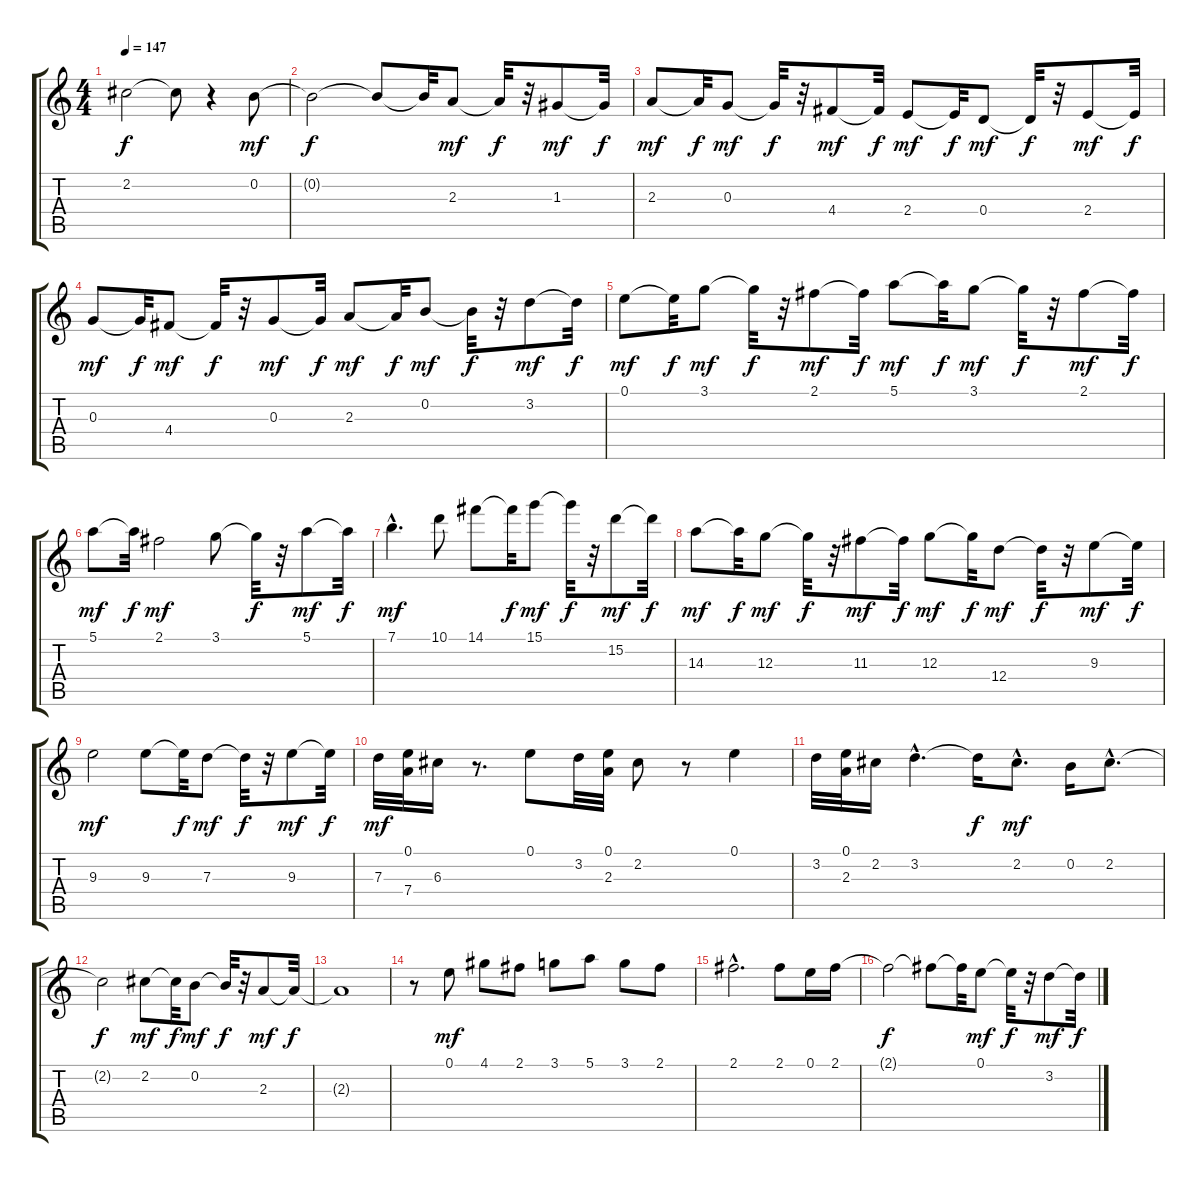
\track "" {instrument distortionguitar}
\staff {score tabs}
\tuning (E4 B3 G3 D3 A2 E2) {hide}
\ts (4 4)
\tempo 147
\clef g2
\ks c
2.2{t}.2{dy f} 2.2{t}.8 r.4 0.2.8{dy mf} |
0.2{t}.2{dy f} 0.2{t}.8 0.2{t}.32 2.3.8{dy mf} 2.3{t}.32{dy f} r.32 1.3.8{dy mf} 1.3{t}.32{dy f} |
2.3.8{dy mf} 2.3{t}.32{dy f} 0.3.8{dy mf} 0.3{t}.32{dy f} r.32 4.4.8{dy mf} 4.4{t}.32{dy f} 2.4.8{dy mf} 2.4{t}.32{dy f} 0.4.8{dy mf} 0.4{t}.32{dy f} r.32 2.4.8{dy mf} 2.4{t}.32{dy f} |
0.3.8{dy mf} 0.3{t}.32{dy f} 4.4.8{dy mf} 4.4{t}.32{dy f} r.32 0.3.8{dy mf} 0.3{t}.32{dy f} 2.3.8{dy mf} 2.3{t}.32{dy f} 0.2.8{dy mf} 0.2{t}.32{dy f} r.32 3.2.8{dy mf} 3.2{t}.32{dy f} |
0.1.8{dy mf} 0.1{t}.32{dy f} 3.1.8{dy mf} 3.1{t}.32{dy f} r.32 2.1.8{dy mf} 2.1{t}.32{dy f} 5.1.8{dy mf} 5.1{t}.32{dy f} 3.1.8{dy mf} 3.1{t}.32{dy f} r.32 2.1.8{dy mf} 2.1{t}.32{dy f} |
5.1.8{dy mf} 5.1{t}.32{dy f} 2.1.2{dy mf} 3.1.8 3.1{t}.32{dy f} r.32 5.1.8{dy mf} 5.1{t}.32{dy f} |
7.1{hac}.4{d dy mf} 10.1.8 14.1.8 14.1{t}.32{dy f} 15.1.8{dy mf} 15.1{t}.32{dy f} r.32 15.2.8{dy mf} 15.2{t}.32{dy f} |
14.3.8{dy mf} 14.3{t}.32{dy f} 12.3.8{dy mf} 12.3{t}.32{dy f} r.32 11.3.8{dy mf} 11.3{t}.32{dy f} 12.3.8{dy mf} 12.3{t}.32{dy f} 12.4.8{dy mf} 12.4{t}.32{dy f} r.32 9.3.8{dy mf} 9.3{t}.32{dy f} |
9.3.2{dy mf} 9.3.8 9.3{t}.32{dy f} 7.3.8{dy mf} 7.3{t}.32{dy f} r.32 9.3.8{dy mf} 9.3{t}.32{dy f} |
7.3.32{dy mf} (0.1 7.4).32 6.3.16 r.8{d} 0.1.8 3.2.32 (0.1 2.3).32 2.2.8 r.8 0.1.4 |
3.2.32 (0.1 2.3).32 2.2.16 3.2{hac}.4{d} 3.2{t}.16{dy f} 2.2{hac}.8{d dy mf} 0.2.16 2.2{hac}.8{d} |
2.2{t}.2{dy f} 2.2.8{dy mf} 2.2{t}.32{dy f} 0.2.8{dy mf} 0.2{t}.32{dy f} r.32 2.3.8{dy mf} 2.3{t}.32{dy f} |
2.3{t}.1 |
r.8 0.1.8{dy mf} 4.1.8 2.1.8 3.1.8 5.1.8 3.1.8 2.1.8 |
2.1{hac}.2{d} 2.1.8 0.1.16 2.1.16 |
2.1{t}.2{dy f} 2.1{t}.8 2.1{t}.32 0.1.8{dy mf} 0.1{t}.32{dy f} r.32 3.2.8{dy mf} 3.2{t}.32{dy f}
